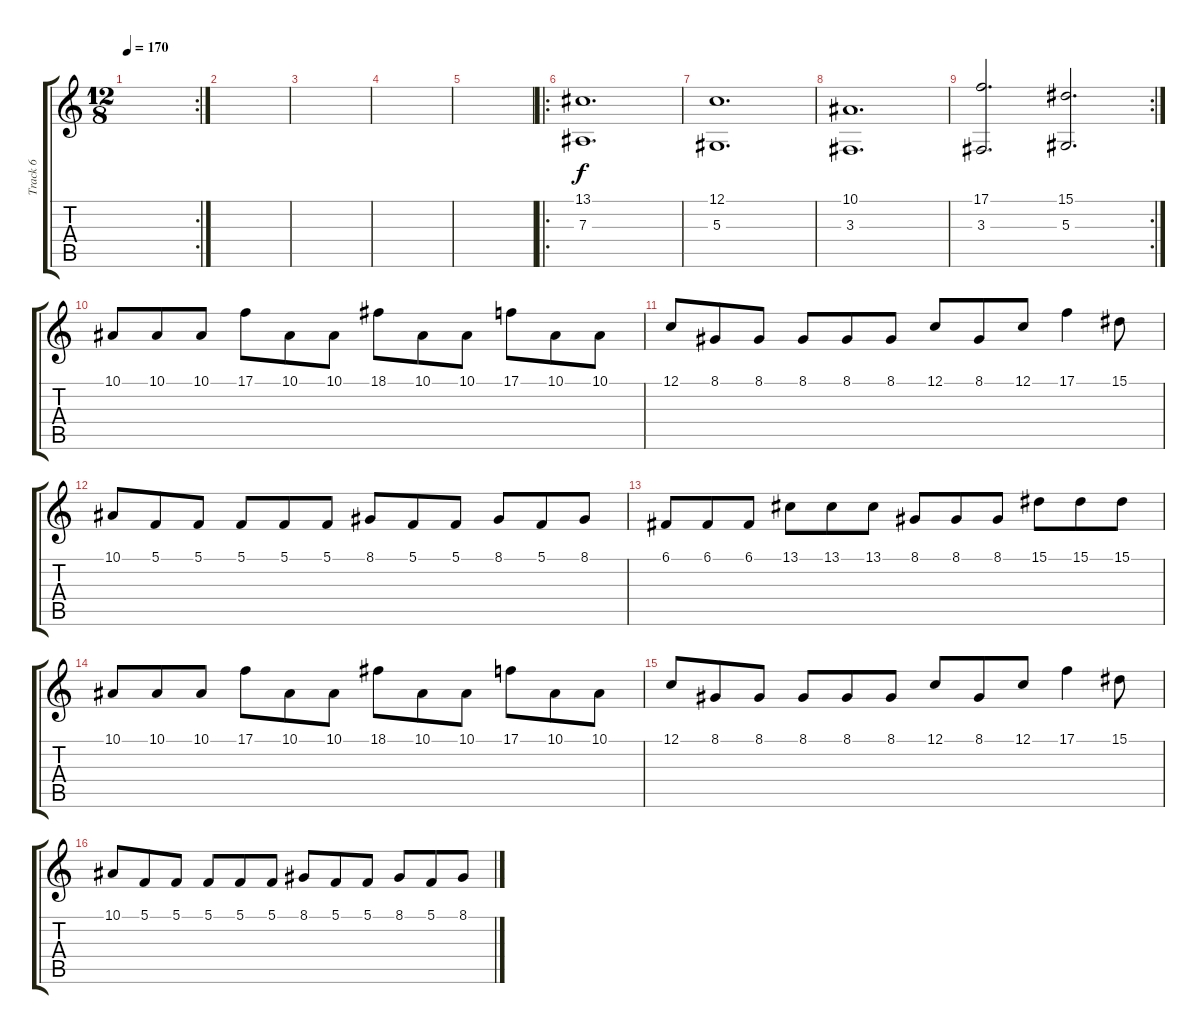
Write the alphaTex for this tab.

\track ("Track 6" "Track 6") {instrument lead6voice}
\staff {score tabs}
\tuning (C4 G3 Eb3 Bb2 F2 C2) {hide}
\rc 2
\ts (12 8)
\tempo 170
\clef g2
\ks c
|
|
|
|
|
\ro
(13.1 7.3).1{d volume 11} |
(12.1 5.3).1{d} |
(10.1 3.3).1{d} |
\rc 2
(17.1 3.3).2{d} (15.1 5.3).2{d} |
10.1.8{instrument pad3polysynth} 10.1.8 10.1.8 17.1.8 10.1.8 10.1.8 18.1.8 10.1.8 10.1.8 17.1.8 10.1.8 10.1.8 |
12.1.8 8.1.8 8.1.8 8.1.8 8.1.8 8.1.8 12.1.8 8.1.8 12.1.8 17.1.4 15.1.8 |
10.1.8 5.1.8 5.1.8 5.1.8 5.1.8 5.1.8 8.1.8 5.1.8 5.1.8 8.1.8 5.1.8 8.1.8 |
6.1.8 6.1.8 6.1.8 13.1.8 13.1.8 13.1.8 8.1.8 8.1.8 8.1.8 15.1.8 15.1.8 15.1.8 |
10.1.8{instrument pad3polysynth} 10.1.8 10.1.8 17.1.8 10.1.8 10.1.8 18.1.8 10.1.8 10.1.8 17.1.8 10.1.8 10.1.8 |
12.1.8 8.1.8 8.1.8 8.1.8 8.1.8 8.1.8 12.1.8 8.1.8 12.1.8 17.1.4 15.1.8 |
10.1.8 5.1.8 5.1.8 5.1.8 5.1.8 5.1.8 8.1.8 5.1.8 5.1.8 8.1.8 5.1.8 8.1.8
